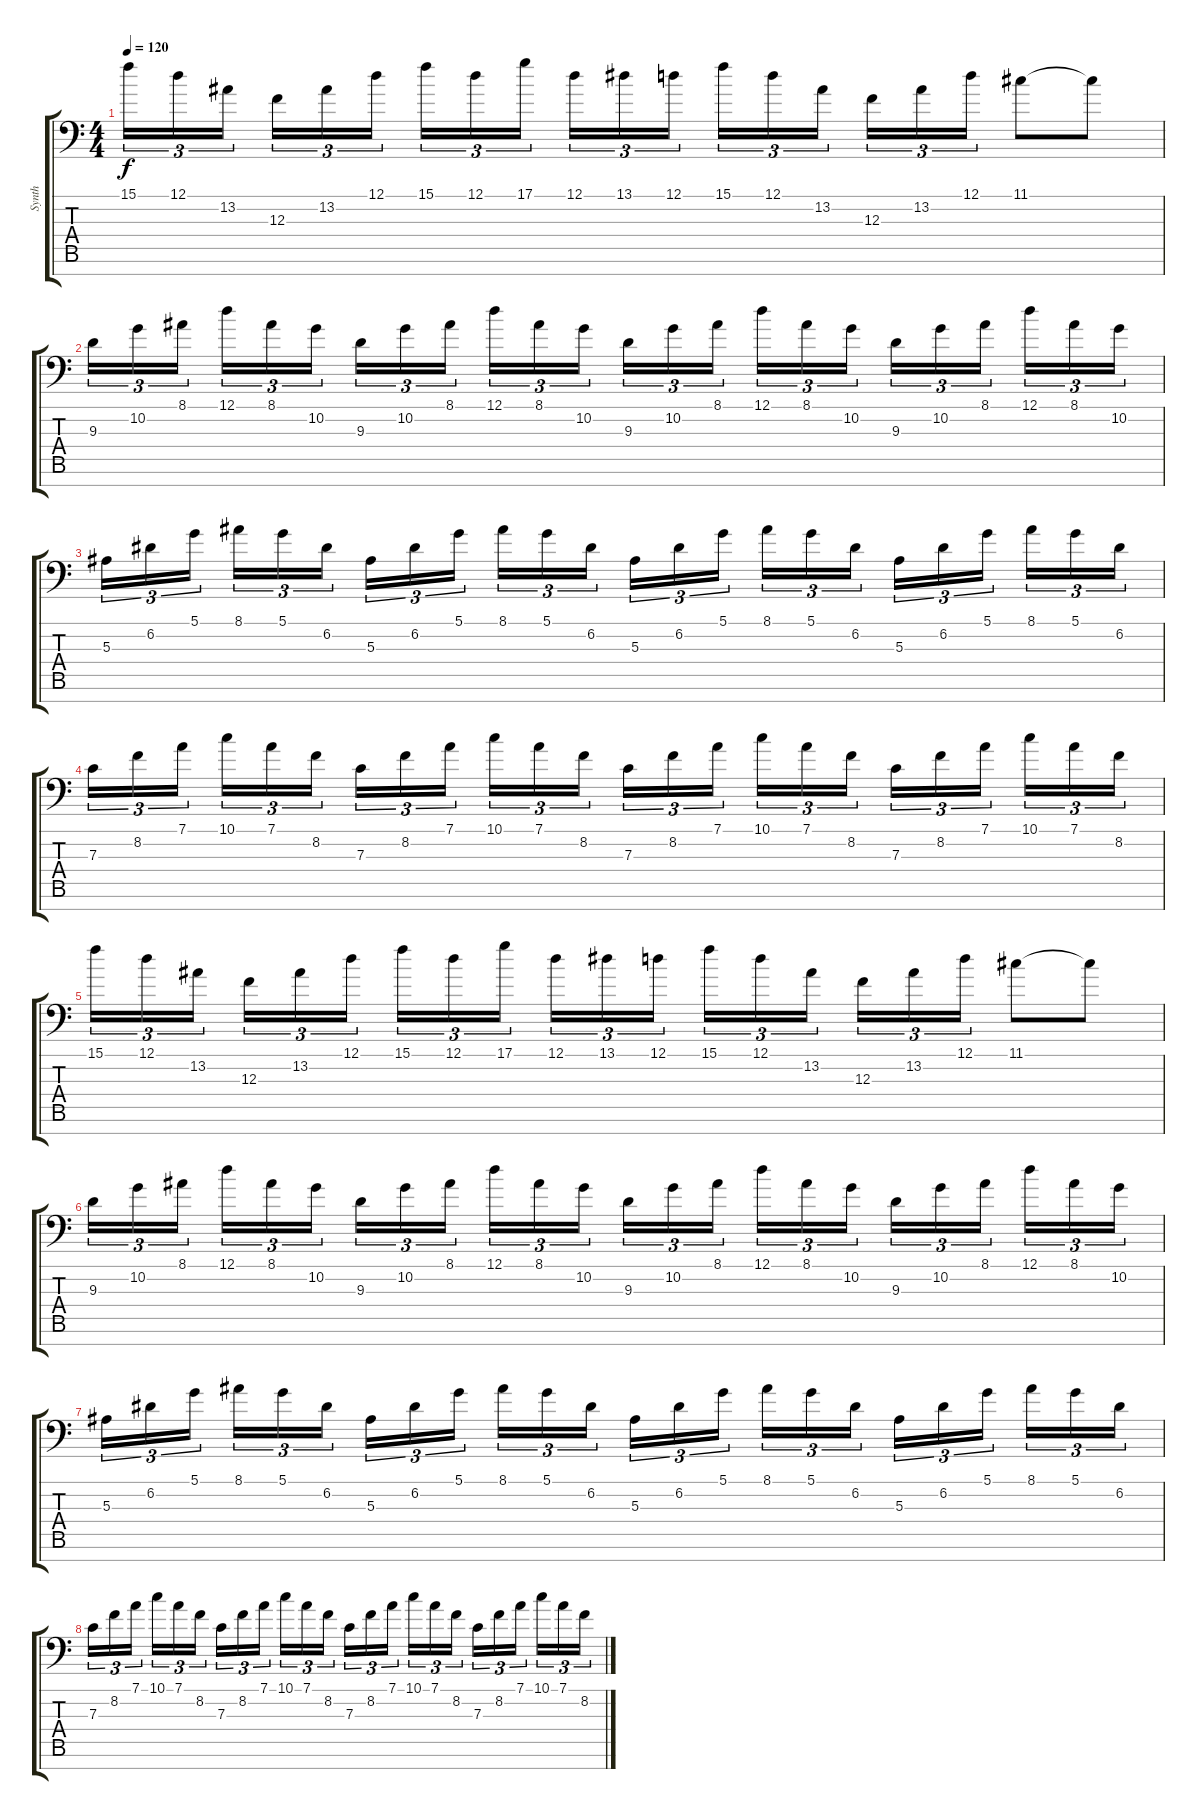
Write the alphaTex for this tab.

\track ("Synth" "Synth") {instrument tremolostrings}
\staff {score tabs}
\tuning (D4 A3 F3 C3 G2 D2 G1) {hide}
\ts (4 4)
\tempo 120
\clef f4
\ks c
15.1.16{tu (3 2) dy f} 12.1.16{tu (3 2)} 13.2.16{tu (3 2) beam splitsecondary} 12.3.16{tu (3 2)} 13.2.16{tu (3 2)} 12.1.16{tu (3 2)} 15.1.16{tu (3 2)} 12.1.16{tu (3 2)} 17.1.16{tu (3 2) beam splitsecondary} 12.1.16{tu (3 2)} 13.1.16{tu (3 2)} 12.1.16{tu (3 2)} 15.1.16{tu (3 2)} 12.1.16{tu (3 2)} 13.2.16{tu (3 2) beam splitsecondary} 12.3.16{tu (3 2)} 13.2.16{tu (3 2)} 12.1.16{tu (3 2)} 11.1.8 11.1{t}.8 |
9.3.16{tu (3 2)} 10.2.16{tu (3 2)} 8.1.16{tu (3 2) beam splitsecondary} 12.1.16{tu (3 2)} 8.1.16{tu (3 2)} 10.2.16{tu (3 2)} 9.3.16{tu (3 2)} 10.2.16{tu (3 2)} 8.1.16{tu (3 2) beam splitsecondary} 12.1.16{tu (3 2)} 8.1.16{tu (3 2)} 10.2.16{tu (3 2)} 9.3.16{tu (3 2)} 10.2.16{tu (3 2)} 8.1.16{tu (3 2) beam splitsecondary} 12.1.16{tu (3 2)} 8.1.16{tu (3 2)} 10.2.16{tu (3 2)} 9.3.16{tu (3 2)} 10.2.16{tu (3 2)} 8.1.16{tu (3 2) beam splitsecondary} 12.1.16{tu (3 2)} 8.1.16{tu (3 2)} 10.2.16{tu (3 2)} |
5.3.16{tu (3 2)} 6.2.16{tu (3 2)} 5.1.16{tu (3 2) beam splitsecondary} 8.1.16{tu (3 2)} 5.1.16{tu (3 2)} 6.2.16{tu (3 2)} 5.3.16{tu (3 2)} 6.2.16{tu (3 2)} 5.1.16{tu (3 2) beam splitsecondary} 8.1.16{tu (3 2)} 5.1.16{tu (3 2)} 6.2.16{tu (3 2)} 5.3.16{tu (3 2)} 6.2.16{tu (3 2)} 5.1.16{tu (3 2) beam splitsecondary} 8.1.16{tu (3 2)} 5.1.16{tu (3 2)} 6.2.16{tu (3 2)} 5.3.16{tu (3 2)} 6.2.16{tu (3 2)} 5.1.16{tu (3 2) beam splitsecondary} 8.1.16{tu (3 2)} 5.1.16{tu (3 2)} 6.2.16{tu (3 2)} |
7.3.16{tu (3 2)} 8.2.16{tu (3 2)} 7.1.16{tu (3 2) beam splitsecondary} 10.1.16{tu (3 2)} 7.1.16{tu (3 2)} 8.2.16{tu (3 2)} 7.3.16{tu (3 2)} 8.2.16{tu (3 2)} 7.1.16{tu (3 2) beam splitsecondary} 10.1.16{tu (3 2)} 7.1.16{tu (3 2)} 8.2.16{tu (3 2)} 7.3.16{tu (3 2)} 8.2.16{tu (3 2)} 7.1.16{tu (3 2) beam splitsecondary} 10.1.16{tu (3 2)} 7.1.16{tu (3 2)} 8.2.16{tu (3 2)} 7.3.16{tu (3 2)} 8.2.16{tu (3 2)} 7.1.16{tu (3 2) beam splitsecondary} 10.1.16{tu (3 2)} 7.1.16{tu (3 2)} 8.2.16{tu (3 2)} |
15.1.16{tu (3 2)} 12.1.16{tu (3 2)} 13.2.16{tu (3 2) beam splitsecondary} 12.3.16{tu (3 2)} 13.2.16{tu (3 2)} 12.1.16{tu (3 2)} 15.1.16{tu (3 2)} 12.1.16{tu (3 2)} 17.1.16{tu (3 2) beam splitsecondary} 12.1.16{tu (3 2)} 13.1.16{tu (3 2)} 12.1.16{tu (3 2)} 15.1.16{tu (3 2)} 12.1.16{tu (3 2)} 13.2.16{tu (3 2) beam splitsecondary} 12.3.16{tu (3 2)} 13.2.16{tu (3 2)} 12.1.16{tu (3 2)} 11.1.8 11.1{t}.8 |
9.3.16{tu (3 2)} 10.2.16{tu (3 2)} 8.1.16{tu (3 2) beam splitsecondary} 12.1.16{tu (3 2)} 8.1.16{tu (3 2)} 10.2.16{tu (3 2)} 9.3.16{tu (3 2)} 10.2.16{tu (3 2)} 8.1.16{tu (3 2) beam splitsecondary} 12.1.16{tu (3 2)} 8.1.16{tu (3 2)} 10.2.16{tu (3 2)} 9.3.16{tu (3 2)} 10.2.16{tu (3 2)} 8.1.16{tu (3 2) beam splitsecondary} 12.1.16{tu (3 2)} 8.1.16{tu (3 2)} 10.2.16{tu (3 2)} 9.3.16{tu (3 2)} 10.2.16{tu (3 2)} 8.1.16{tu (3 2) beam splitsecondary} 12.1.16{tu (3 2)} 8.1.16{tu (3 2)} 10.2.16{tu (3 2)} |
5.3.16{tu (3 2)} 6.2.16{tu (3 2)} 5.1.16{tu (3 2) beam splitsecondary} 8.1.16{tu (3 2)} 5.1.16{tu (3 2)} 6.2.16{tu (3 2)} 5.3.16{tu (3 2)} 6.2.16{tu (3 2)} 5.1.16{tu (3 2) beam splitsecondary} 8.1.16{tu (3 2)} 5.1.16{tu (3 2)} 6.2.16{tu (3 2)} 5.3.16{tu (3 2)} 6.2.16{tu (3 2)} 5.1.16{tu (3 2) beam splitsecondary} 8.1.16{tu (3 2)} 5.1.16{tu (3 2)} 6.2.16{tu (3 2)} 5.3.16{tu (3 2)} 6.2.16{tu (3 2)} 5.1.16{tu (3 2) beam splitsecondary} 8.1.16{tu (3 2)} 5.1.16{tu (3 2)} 6.2.16{tu (3 2)} |
7.3.16{tu (3 2)} 8.2.16{tu (3 2)} 7.1.16{tu (3 2) beam splitsecondary} 10.1.16{tu (3 2)} 7.1.16{tu (3 2)} 8.2.16{tu (3 2)} 7.3.16{tu (3 2)} 8.2.16{tu (3 2)} 7.1.16{tu (3 2) beam splitsecondary} 10.1.16{tu (3 2)} 7.1.16{tu (3 2)} 8.2.16{tu (3 2)} 7.3.16{tu (3 2)} 8.2.16{tu (3 2)} 7.1.16{tu (3 2) beam splitsecondary} 10.1.16{tu (3 2)} 7.1.16{tu (3 2)} 8.2.16{tu (3 2)} 7.3.16{tu (3 2)} 8.2.16{tu (3 2)} 7.1.16{tu (3 2) beam splitsecondary} 10.1.16{tu (3 2)} 7.1.16{tu (3 2)} 8.2.16{tu (3 2)}
